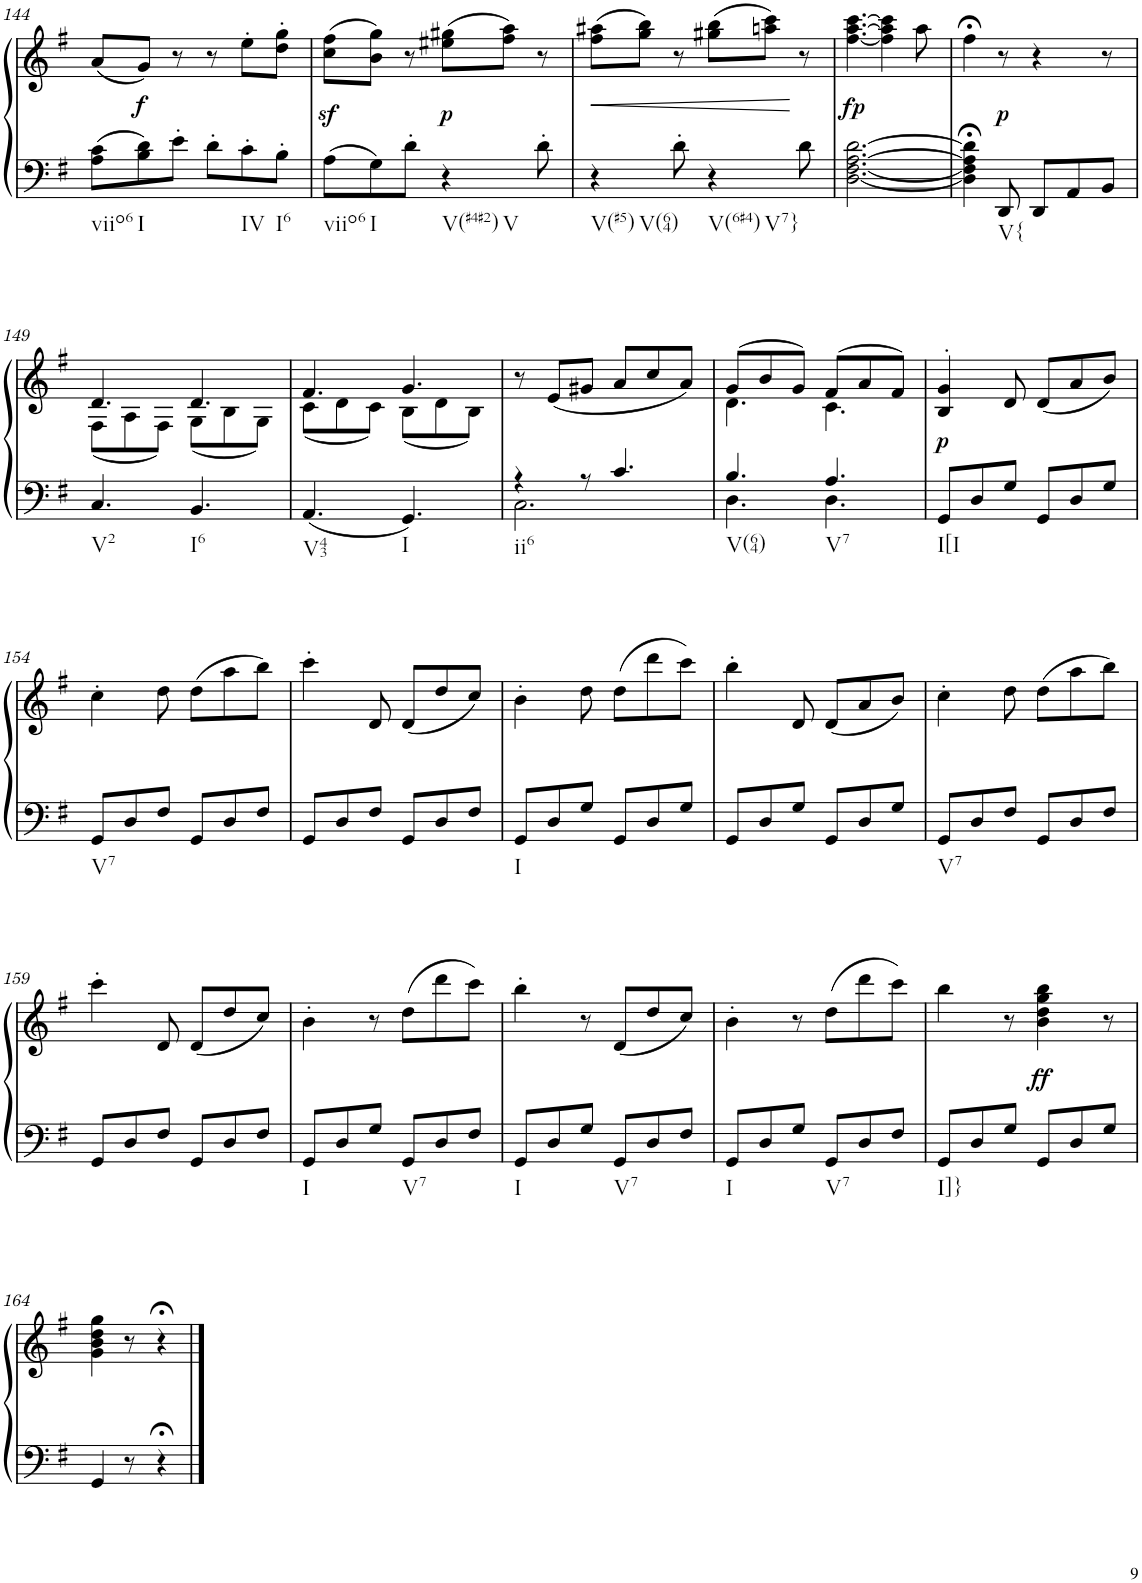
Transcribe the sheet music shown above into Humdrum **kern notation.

**kern	**kern	**dynam
*part1	*part1	*part1
*staff2	*staff1	*staff1/2
*I"Klavier linke Hand	*	*
!!LO:PB:g=z
*clefF4	*clefG2	*
*k[f#]	*k[f#]	*
*M6/8	*M6/8	*
=144	=144	=144
!LO:TX:b:t=viio6	!	!
8A\ 8c\L	(8a/L	.
!LO:TX:b:t=I	!	!
!	!	!LO:DY:b
8B\ 8d\	8g/J)	f
8e'\J	8r	.
8d'\L	8r	.
!LO:TX:b:t=IV	!	!
8c'\	8ee'\L	.
!LO:TX:b:t=I6	!	!
8B'\J	8dd\' 8gg\'J	.
=145	=145	=145
!LO:TX:b:t=viio6	!	!
8A\L	(8cc\z< 8ff#\z<L	.
!LO:TX:b:t=I	!	!
8G\	8b\ 8gg\J)	.
8d'\J	8r	.
!LO:TX:b:t=V(#4#2)	!	!
!LO:TX:b:t=V	!	!
!	!	!LO:DY:b
4r	(8ee#X\ 8gg#X\L	p
.	8ff#\ 8aa\J)	.
8d'\	8r	.
=146	=146	=146
!LO:TX:b:t=V(#5)	!	!
!LO:TX:b:t=V(64)	!	!
!	!	!LO:HP:b
4r	(8ff#\ 8aa#X\L	<
.	8gg\ 8bb\J)	.
8d'\	8r	.
!LO:TX:b:t=V(6#4)	!	!
!LO:TX:b:t=V7}	!	!
4r	(8gg#X\ 8bb\L	.
.	8aan\ 8ccc\J)	.
8d\	8r	[
=147	=147	=147
!	!	!LO:DY:b
[2.D\ [2.F#\ [2.A\ [2.d\	[4.ff#\ [4.aa\ [4.ccc\	fp
.	4ff#\] 4aa\] 4ccc\]	.
.	8aa\	.
=148	=148	=148
4D\];< 4F#\];< 4A\];< 4d\];<	4ff#;<\	.
!LO:TX:b:t=V{	!	!
!	!	!LO:DY:b
8DD/	8r	p
8DD/L	4r	.
8AA/	.	.
8BB/J	8r	.
!!LO:LB:g=z
=149	=149	=149
*	*^	*
!LO:TX:b:t=V2	!	!	!
4.C/	4.d/	(8F#\L	.
.	.	8A\	.
.	.	8F#\J)	.
!LO:TX:b:t=I6	!	!	!
4.BB/	4.d/	(8G\L	.
.	.	8B\	.
.	.	8G\J)	.
=150	=150	=150	=150
!LO:TX:b:t=V43	!	!	!
4.AA/	4.f#/	(8c\L	.
.	.	8d\	.
.	.	8c\J)	.
!LO:TX:b:t=I	!	!	!
4.GG/	4.g/	(8B\L	.
.	.	8d\	.
.	.	8B\J)	.
=151	=151	=151	=151
*^	*	*	*
!LO:TX:b:t=ii6	!	!	!	!
*	*	*v	*v	*
4r	2.C\	8r	.
.	.	(8e/L	.
8r	.	8g#X/J	.
4.c/	.	8a/L	.
.	.	8cc/	.
.	.	8a/J)	.
=152	=152	=152	=152
*	*	*^	*
!LO:TX:b:t=V(64)	!	!	!	!
4.B/	4.D\	(8g/L	4.d\	.
.	.	8b/	.	.
.	.	8g/J)	.	.
!LO:TX:b:t=V7	!	!	!	!
4.A/	4.D\	(8f#/L	4.c\	.
.	.	8a/	.	.
.	.	8f#/J)	.	.
*v	*v	*	*	*
*	*v	*v	*
=153	=153	=153
!LO:TX:b:t=I[I	!	!
!	!	!LO:DY:b
8GG/L	4B/'> 4g/'>	p
8D/	.	.
8G/J	8d/	.
8GG/L	(8d/L	.
8D/	8a/	.
8G/J	8b/J)	.
!!LO:LB:g=z
=154	=154	=154
!LO:TX:b:t=V7	!	!
8GG/L	4cc'\	.
8D/	.	.
8F#/J	8dd\	.
8GG/L	(8dd\L	.
8D/	8aa\	.
8F#/J	8bb\J)	.
=155	=155	=155
8GG/L	4ccc'\	.
8D/	.	.
8F#/J	8d/	.
8GG/L	(8d/L	.
8D/	8dd/	.
8F#/J	8cc/J)	.
=156	=156	=156
!LO:TX:b:t=I	!	!
8GG/L	4b'\	.
8D/	.	.
8G/J	8dd\	.
8GG/L	(8dd\L	.
8D/	8ddd\	.
8G/J	8ccc\J)	.
=157	=157	=157
8GG/L	4bb'\	.
8D/	.	.
8G/J	8d/	.
8GG/L	(8d/L	.
8D/	8a/	.
8G/J	8b/J)	.
=158	=158	=158
!LO:TX:b:t=V7	!	!
8GG/L	4cc'\	.
8D/	.	.
8F#/J	8dd\	.
8GG/L	(8dd\L	.
8D/	8aa\	.
8F#/J	8bb\J)	.
!!LO:LB:g=z
=159	=159	=159
8GG/L	4ccc'\	.
8D/	.	.
8F#/J	8d/	.
8GG/L	(8d/L	.
8D/	8dd/	.
8F#/J	8cc/J)	.
=160	=160	=160
!LO:TX:b:t=I	!	!
8GG/L	4b'\	.
8D/	.	.
8G/J	8r	.
!LO:TX:b:t=V7	!	!
8GG/L	(8dd\L	.
8D/	8ddd\	.
8F#/J	8ccc\J)	.
=161	=161	=161
!LO:TX:b:t=I	!	!
8GG/L	4bb'\	.
8D/	.	.
8G/J	8r	.
!LO:TX:b:t=V7	!	!
8GG/L	(8d/L	.
8D/	8dd/	.
8F#/J	8cc/J)	.
=162	=162	=162
!LO:TX:b:t=I	!	!
8GG/L	4b'\	.
8D/	.	.
8G/J	8r	.
!LO:TX:b:t=V7	!	!
8GG/L	(8dd\L	.
8D/	8ddd\	.
8F#/J	8ccc\J)	.
=163	=163	=163
!LO:TX:b:t=I]}	!	!
8GG/L	4bb\	.
8D/	.	.
8G/J	8r	.
!	!	!LO:DY:b
8GG/L	4b\ 4dd\ 4gg\ 4bb\	ff
8D/	.	.
8G/J	8r	.
!!LO:LB:g=z
=164	=164	=164
4GG/	4g\ 4b\ 4dd\ 4gg\	.
8r	8r	.
4r;<	4r;<	.
==	==	==
*-	*-	*-
